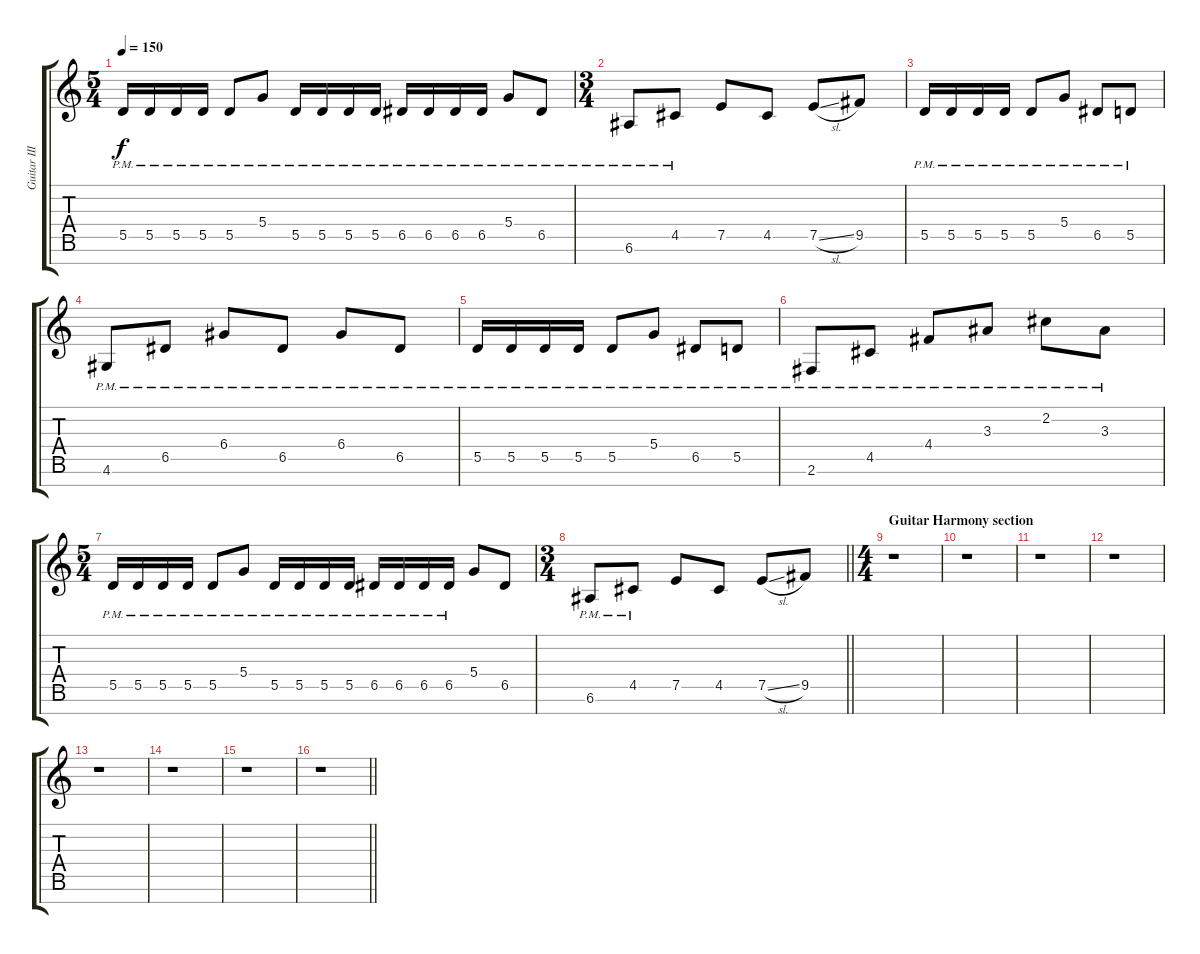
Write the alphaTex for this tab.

\track ("Guitar III" "Guitar III") {instrument distortionguitar}
\staff {score tabs}
\tuning (E4 B3 G3 D3 A2 E2 B1) {hide}
\ts (5 4)
\tempo 150
\clef g2
\ks c
5.5{pm}.16{dy f} 5.5{pm}.16 5.5{pm}.16 5.5{pm}.16 5.5{pm}.8 5.4{pm}.8 5.5{pm}.16 5.5{pm}.16 5.5{pm}.16 5.5{pm}.16 6.5{pm}.16 6.5{pm}.16 6.5{pm}.16 6.5{pm}.16 5.4{pm}.8 6.5{pm}.8 |
\ts (3 4)
6.6{pm}.8 4.5{pm}.8 7.5.8 4.5.8 7.5{sl}.8 9.5.8 |
5.5{pm}.16 5.5{pm}.16 5.5{pm}.16 5.5{pm}.16 5.5{pm}.8 5.4{pm}.8 6.5{pm}.8 5.5{pm}.8 |
4.6{pm}.8 6.5{pm}.8 6.4{pm}.8 6.5{pm}.8 6.4{pm}.8 6.5{pm}.8 |
5.5{pm}.16 5.5{pm}.16 5.5{pm}.16 5.5{pm}.16 5.5{pm}.8 5.4{pm}.8 6.5{pm}.8 5.5{pm}.8 |
2.6{pm}.8 4.5{pm}.8 4.4{pm}.8 3.3{pm}.8 2.2{pm}.8 3.3{pm}.8 |
\ts (5 4)
5.5{pm}.16 5.5{pm}.16 5.5{pm}.16 5.5{pm}.16 5.5{pm}.8 5.4{pm}.8 5.5{pm}.16 5.5{pm}.16 5.5{pm}.16 5.5{pm}.16 6.5{pm}.16 6.5{pm}.16 6.5{pm}.16 6.5{pm}.16 5.4.8 6.5.8 |
\ts (3 4)
\barLineRight lightlight
6.6{pm}.8 4.5{pm}.8 7.5.8 4.5.8 7.5{sl}.8 9.5.8 |
\ts (4 4)
\section ("" "Guitar Harmony section")
r.1 |
r.1 |
r.1 |
r.1 |
r.1 |
r.1 |
r.1 |
\barLineRight lightlight
r.1
